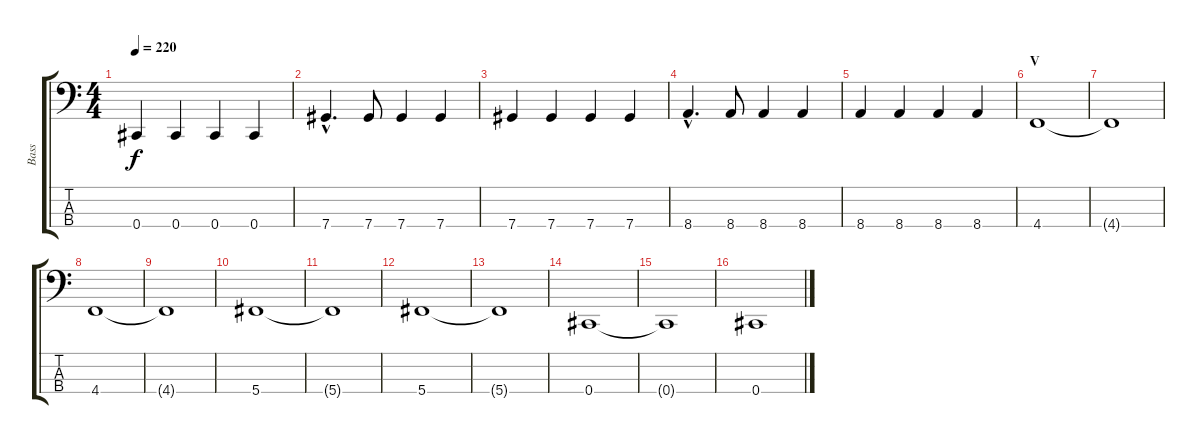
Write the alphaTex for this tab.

\track ("Bass" "Bass") {instrument electricbasspick}
\staff {score tabs}
\tuning (Gb2 Db2 Ab1 Db1) {hide}
\ts (4 4)
\tempo 220
\clef f4
\ks c
0.4.4{dy f} 0.4.4 0.4.4 0.4.4 |
7.4{hac}.4{d} 7.4.8 7.4.4 7.4.4 |
7.4.4 7.4.4 7.4.4 7.4.4 |
8.4{hac}.4{d} 8.4.8 8.4.4 8.4.4 |
8.4.4 8.4.4 8.4.4 8.4.4 |
\section ("" "V")
4.4.1 |
4.4{t}.1 |
4.4.1 |
4.4{t}.1 |
5.4.1 |
5.4{t}.1 |
5.4.1 |
5.4{t}.1 |
0.4.1 |
0.4{t}.1 |
0.4.1
